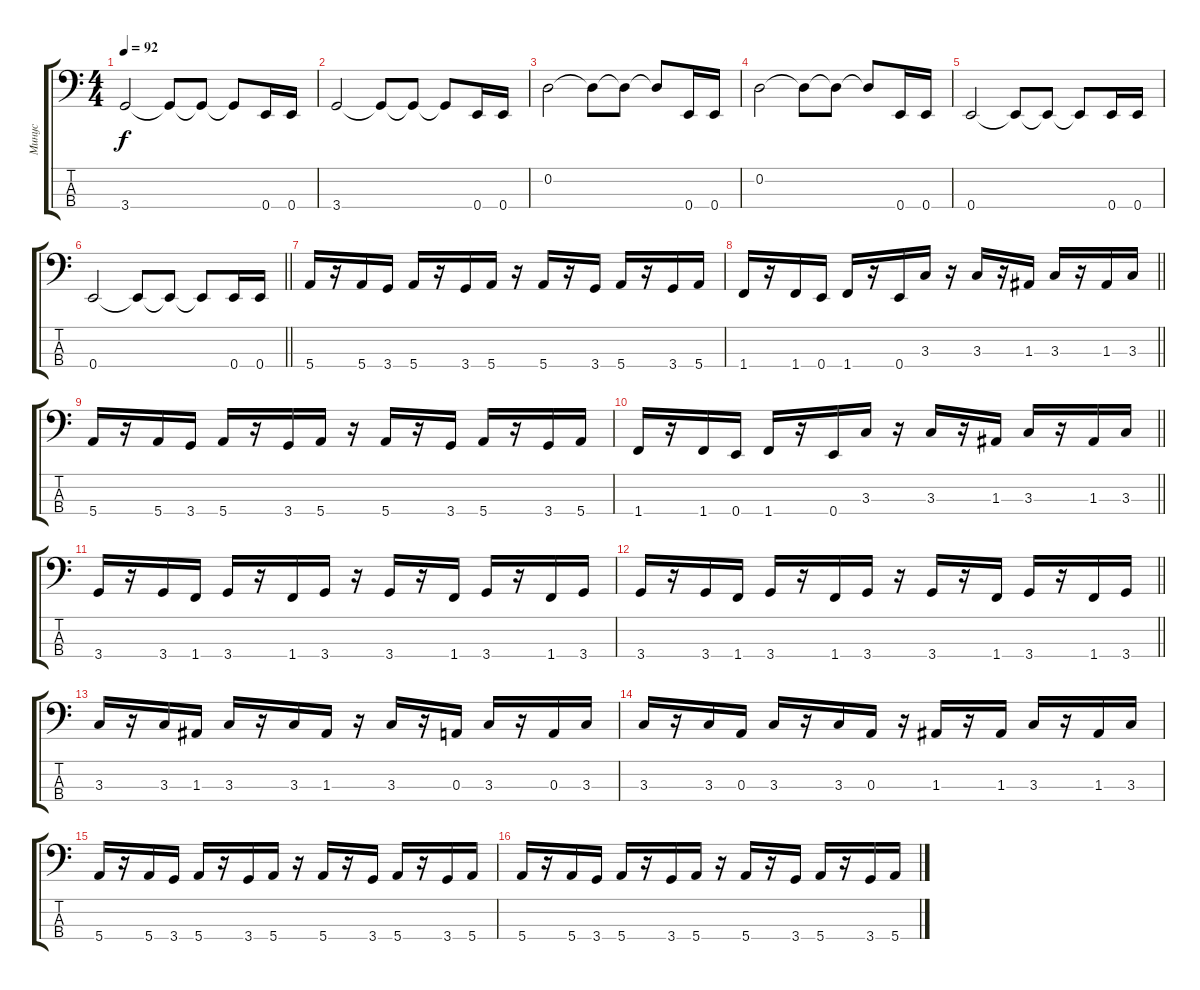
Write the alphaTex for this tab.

\track ("Минус" "Минус") {instrument synthbass2}
\staff {score tabs}
\tuning (G2 D2 A1 E1) {hide}
\ts (4 4)
\tempo 92
\clef f4
\ks c
3.4.2{dy f} 3.4{t}.8 3.4{t}.8 3.4{t}.8 0.4.16 0.4.16 |
3.4.2 3.4{t}.8 3.4{t}.8 3.4{t}.8 0.4.16 0.4.16 |
0.2.2 0.2{t}.8 0.2{t}.8 0.2{t}.8 0.4.16 0.4.16 |
0.2.2 0.2{t}.8 0.2{t}.8 0.2{t}.8 0.4.16 0.4.16 |
0.4.2 0.4{t}.8 0.4{t}.8 0.4{t}.8 0.4.16 0.4.16 |
\barLineRight lightlight
0.4.2 0.4{t}.8 0.4{t}.8 0.4{t}.8 0.4.16 0.4.16 |
\section ("" "")
5.4.16 r.16 5.4.16 3.4.16 5.4.16 r.16 3.4.16 5.4.16 r.16 5.4.16 r.16 3.4.16 5.4.16 r.16 3.4.16 5.4.16 |
\barLineRight lightlight
1.4.16 r.16 1.4.16 0.4.16 1.4.16 r.16 0.4.16 3.3.16 r.16 3.3.16 r.16 1.3.16 3.3.16 r.16 1.3.16 3.3.16 |
5.4.16 r.16 5.4.16 3.4.16 5.4.16 r.16 3.4.16 5.4.16 r.16 5.4.16 r.16 3.4.16 5.4.16 r.16 3.4.16 5.4.16 |
\barLineRight lightlight
1.4.16 r.16 1.4.16 0.4.16 1.4.16 r.16 0.4.16 3.3.16 r.16 3.3.16 r.16 1.3.16 3.3.16 r.16 1.3.16 3.3.16 |
3.4.16 r.16 3.4.16 1.4.16 3.4.16 r.16 1.4.16 3.4.16 r.16 3.4.16 r.16 1.4.16 3.4.16 r.16 1.4.16 3.4.16 |
\barLineRight lightlight
3.4.16 r.16 3.4.16 1.4.16 3.4.16 r.16 1.4.16 3.4.16 r.16 3.4.16 r.16 1.4.16 3.4.16 r.16 1.4.16 3.4.16 |
\section ("" "")
3.3.16 r.16 3.3.16 1.3.16 3.3.16 r.16 3.3.16 1.3.16 r.16 3.3.16 r.16 0.3.16 3.3.16 r.16 0.3.16 3.3.16 |
3.3.16 r.16 3.3.16 0.3.16 3.3.16 r.16 3.3.16 0.3.16 r.16 1.3.16 r.16 1.3.16 3.3.16 r.16 1.3.16 3.3.16 |
5.4.16 r.16 5.4.16 3.4.16 5.4.16 r.16 3.4.16 5.4.16 r.16 5.4.16 r.16 3.4.16 5.4.16 r.16 3.4.16 5.4.16 |
5.4.16 r.16 5.4.16 3.4.16 5.4.16 r.16 3.4.16 5.4.16 r.16 5.4.16 r.16 3.4.16 5.4.16 r.16 3.4.16 5.4.16
